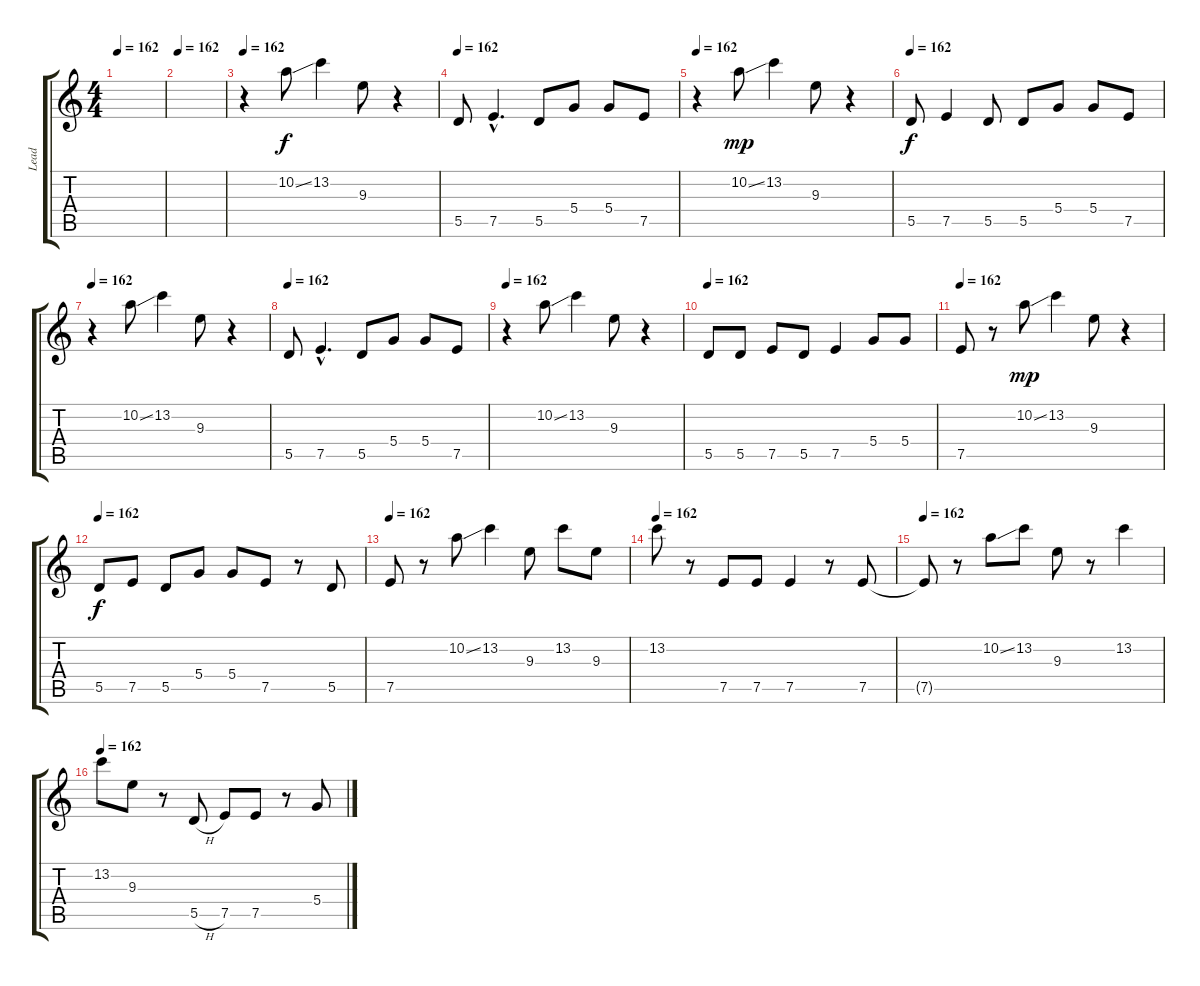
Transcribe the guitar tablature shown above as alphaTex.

\track ("Lead" "Lead") {instrument overdrivenguitar}
\staff {score tabs}
\tuning (E4 B3 G3 D3 A2 E2) {hide}
\ts (4 4)
\tempo 162
\clef g2
\ks c
|
\tempo 162
|
\tempo 162
r.4 10.2{ss}.8 13.2.4 9.3.8 r.4 |
\tempo 162
5.5.8 7.5{hac}.4{d} 5.5.8 5.4.8 5.4.8 7.5.8 |
\tempo 162
r.4 10.2{ss}.8{dy mp} 13.2.4 9.3.8 r.4 |
\tempo 162
5.5.8{dy f} 7.5.4 5.5.8 5.5.8 5.4.8 5.4.8 7.5.8 |
\tempo 162
r.4 10.2{ss}.8 13.2.4 9.3.8 r.4 |
\tempo 162
5.5.8 7.5{hac}.4{d} 5.5.8 5.4.8 5.4.8 7.5.8 |
\tempo 162
r.4 10.2{ss}.8 13.2.4 9.3.8 r.4 |
\tempo 162
5.5.8 5.5.8 7.5.8 5.5.8 7.5.4 5.4.8 5.4.8 |
\tempo 162
7.5.8 r.8 10.2{ss}.8{dy mp} 13.2.4 9.3.8 r.4 |
\tempo 162
5.5.8{dy f} 7.5.8 5.5.8 5.4.8 5.4.8 7.5.8 r.8 5.5.8 |
\tempo 162
7.5.8 r.8 10.2{ss}.8 13.2.4 9.3.8 13.2.8 9.3.8 |
\tempo 162
13.2.8 r.8 7.5.8 7.5.8 7.5.4 r.8 7.5.8 |
\tempo 162
7.5{t}.8 r.8 10.2{ss}.8 13.2.8 9.3.8 r.8 13.2.4 |
\tempo 162
13.2.8 9.3.8 r.8 5.5{h}.8 7.5.8 7.5.8 r.8 5.4.8
